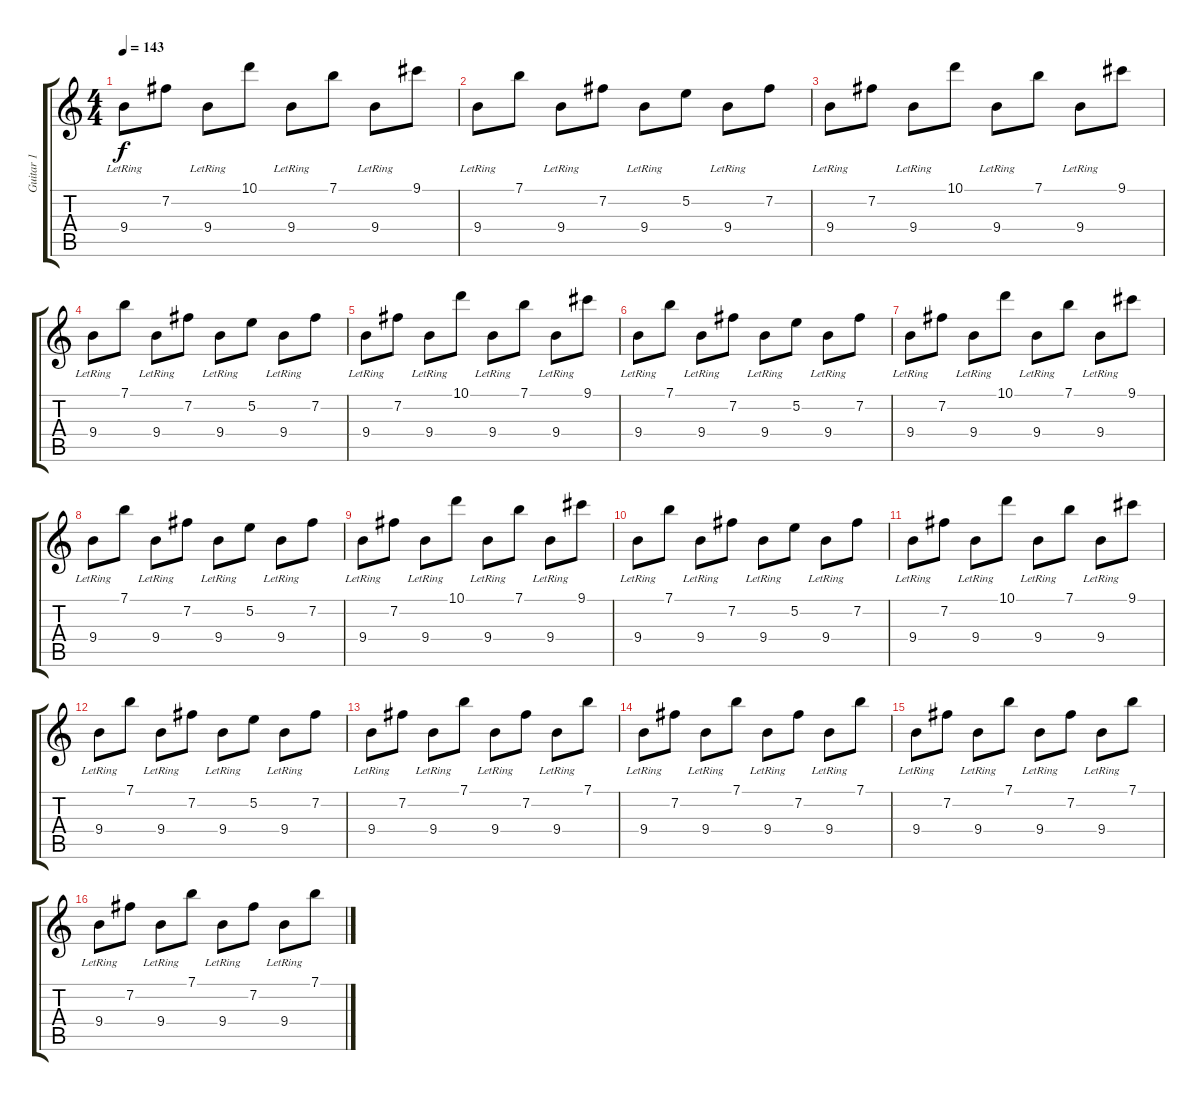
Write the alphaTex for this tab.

\track ("Guitar 1" "Guitar 1") {instrument acousticguitarsteel}
\staff {score tabs}
\tuning (E4 B3 G3 D3 A2 E2) {hide}
\ts (4 4)
\tempo 143
\clef g2
\ks c
9.4{lr}.8{dy f} 7.2.8 9.4{lr}.8 10.1.8 9.4{lr}.8 7.1.8 9.4{lr}.8 9.1.8 |
9.4{lr}.8 7.1.8 9.4{lr}.8 7.2.8 9.4{lr}.8 5.2.8 9.4{lr}.8 7.2.8 |
9.4{lr}.8 7.2.8 9.4{lr}.8 10.1.8 9.4{lr}.8 7.1.8 9.4{lr}.8 9.1.8 |
9.4{lr}.8 7.1.8 9.4{lr}.8 7.2.8 9.4{lr}.8 5.2.8 9.4{lr}.8 7.2.8 |
9.4{lr}.8 7.2.8 9.4{lr}.8 10.1.8 9.4{lr}.8 7.1.8 9.4{lr}.8 9.1.8 |
9.4{lr}.8 7.1.8 9.4{lr}.8 7.2.8 9.4{lr}.8 5.2.8 9.4{lr}.8 7.2.8 |
9.4{lr}.8 7.2.8 9.4{lr}.8 10.1.8 9.4{lr}.8 7.1.8 9.4{lr}.8 9.1.8 |
9.4{lr}.8 7.1.8 9.4{lr}.8 7.2.8 9.4{lr}.8 5.2.8 9.4{lr}.8 7.2.8 |
9.4{lr}.8 7.2.8 9.4{lr}.8 10.1.8 9.4{lr}.8 7.1.8 9.4{lr}.8 9.1.8 |
9.4{lr}.8 7.1.8 9.4{lr}.8 7.2.8 9.4{lr}.8 5.2.8 9.4{lr}.8 7.2.8 |
9.4{lr}.8 7.2.8 9.4{lr}.8 10.1.8 9.4{lr}.8 7.1.8 9.4{lr}.8 9.1.8 |
9.4{lr}.8 7.1.8 9.4{lr}.8 7.2.8 9.4{lr}.8 5.2.8 9.4{lr}.8 7.2.8 |
9.4{lr}.8 7.2.8 9.4{lr}.8 7.1.8 9.4{lr}.8 7.2.8 9.4{lr}.8 7.1.8 |
9.4{lr}.8 7.2.8 9.4{lr}.8 7.1.8 9.4{lr}.8 7.2.8 9.4{lr}.8 7.1.8 |
9.4{lr}.8 7.2.8 9.4{lr}.8 7.1.8 9.4{lr}.8 7.2.8 9.4{lr}.8 7.1.8 |
9.4{lr}.8 7.2.8 9.4{lr}.8 7.1.8 9.4{lr}.8 7.2.8 9.4{lr}.8 7.1.8
